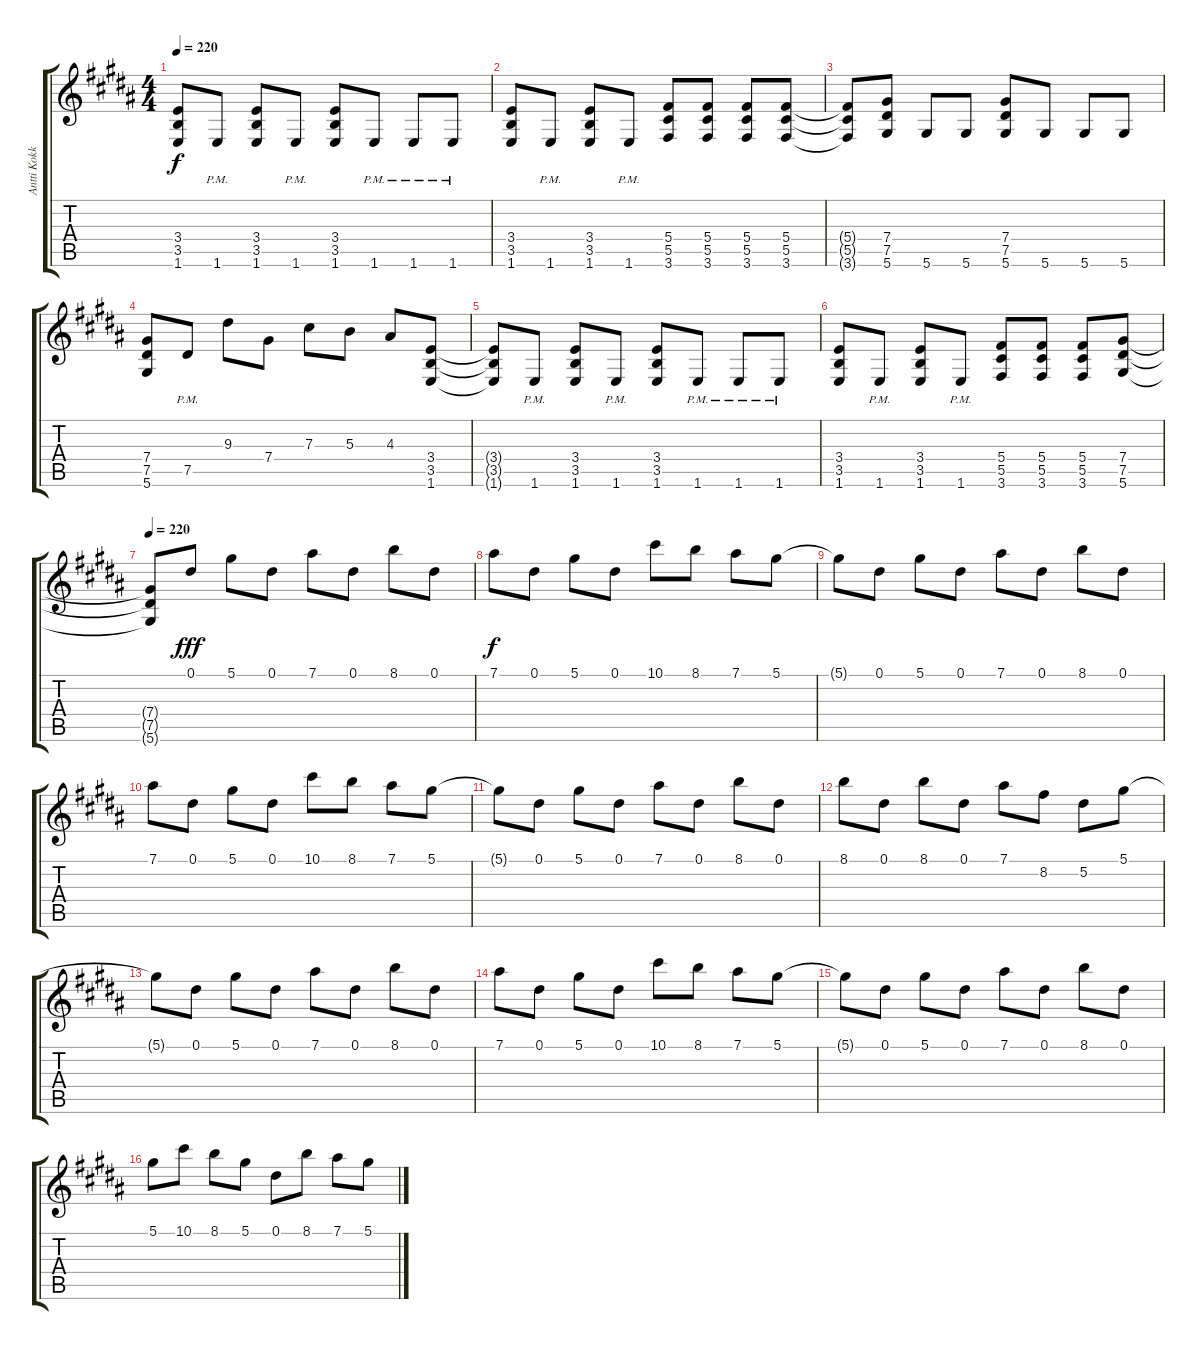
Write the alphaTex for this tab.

\track ("Antti Kokko" "Antti Kokk") {instrument distortionguitar}
\staff {score tabs}
\tuning (Eb4 Bb3 Gb3 Db3 Ab2 Eb2) {hide}
\ts (4 4)
\tempo 220
\clef g2
\ks g#minor
(3.4{t} 3.5{t} 1.6{t}).8{dy f} 1.6{pm}.8 (3.4 3.5 1.6).8 1.6{pm}.8 (3.4 3.5 1.6).8 1.6{pm}.8 1.6{pm}.8 1.6{pm}.8 |
\ks b
(3.4 3.5 1.6).8 1.6{pm}.8 (3.4 3.5 1.6).8 1.6{pm}.8 (5.4 5.5 3.6).8 (5.4 5.5 3.6).8 (5.4 5.5 3.6).8 (5.4 5.5 3.6).8 |
\ks g#minor
(5.4{t} 5.5{t} 3.6{t}).8 (7.4 7.5 5.6).8 5.6.8 5.6.8 (7.4 7.5 5.6).8 5.6.8 5.6.8 5.6.8 |
\ks b
(7.4 7.5 5.6).8 7.5{pm}.8 9.3.8 7.4.8 7.3.8 5.3.8 4.3.8 (3.4 3.5 1.6).8 |
\ks g#minor
(3.4{t} 3.5{t} 1.6{t}).8 1.6{pm}.8 (3.4 3.5 1.6).8 1.6{pm}.8 (3.4 3.5 1.6).8 1.6{pm}.8 1.6{pm}.8 1.6{pm}.8 |
(3.4 3.5 1.6).8 1.6{pm}.8 (3.4 3.5 1.6).8 1.6{pm}.8 (5.4 5.5 3.6).8 (5.4 5.5 3.6).8 (5.4 5.5 3.6).8 (7.4 7.5 5.6).8 |
\tempo 220
(7.4{t} 7.5{t} 5.6{t}).8 0.1.8{dy fff} 5.1.8 0.1.8 7.1.8 0.1.8 8.1.8 0.1.8 |
7.1.8{dy f} 0.1.8 5.1.8 0.1.8 10.1.8 8.1.8 7.1.8 5.1.8 |
5.1{t}.8 0.1.8 5.1.8 0.1.8 7.1.8 0.1.8 8.1.8 0.1.8 |
\ks b
7.1.8 0.1.8 5.1.8 0.1.8 10.1.8 8.1.8 7.1.8 5.1.8 |
\ks g#minor
5.1{t}.8 0.1.8 5.1.8 0.1.8 7.1.8 0.1.8 8.1.8 0.1.8 |
\ks b
8.1.8 0.1.8 8.1.8 0.1.8 7.1.8 8.2.8 5.2.8 5.1.8 |
\ks g#minor
5.1{t}.8 0.1.8 5.1.8 0.1.8 7.1.8 0.1.8 8.1.8 0.1.8 |
\ks b
7.1.8 0.1.8 5.1.8 0.1.8 10.1.8 8.1.8 7.1.8 5.1.8 |
\ks g#minor
5.1{t}.8 0.1.8 5.1.8 0.1.8 7.1.8 0.1.8 8.1.8 0.1.8 |
\ks b
5.1.8 10.1.8 8.1.8 5.1.8 0.1.8 8.1.8 7.1.8 5.1.8
